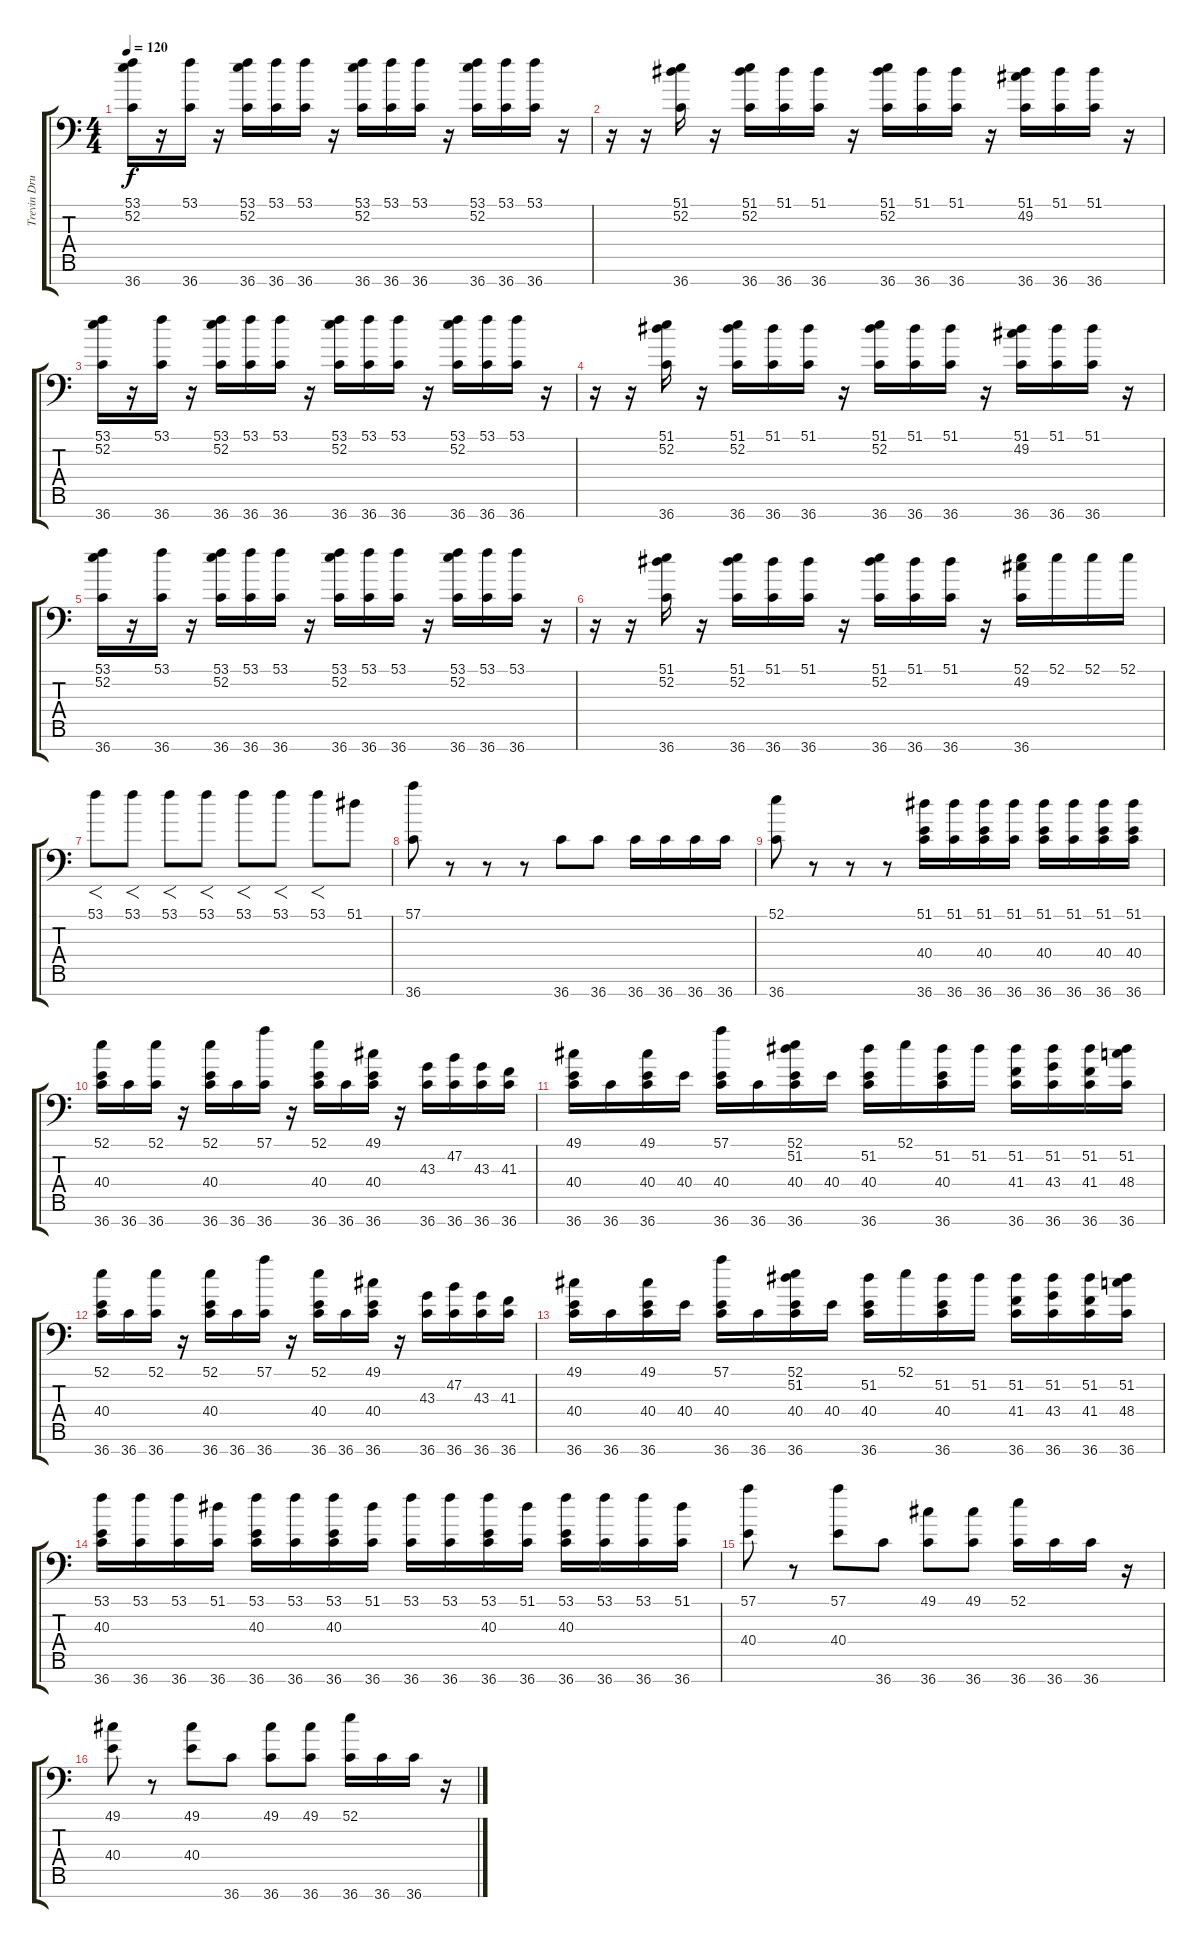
\track ("Trevin Drums" "Trevin Dru") {instrument acousticgrandpiano}
\staff {score tabs}
\tuning (C-1 C-1 C-1 C-1 C-1 C-1 C-1) {hide}
\ts (4 4)
\tempo 120
\clef f4
\ks c
(53.1 52.2 36.7).16{dy f} r.16 (53.1 36.7).16 r.16 (53.1 52.2 36.7).16 (53.1 36.7).16 (53.1 36.7).16 r.16 (53.1 52.2 36.7).16 (53.1 36.7).16 (53.1 36.7).16 r.16 (53.1 52.2 36.7).16 (53.1 36.7).16 (53.1 36.7).16 r.16 |
r.16 r.16 (51.1 52.2 36.7).16 r.16 (51.1 52.2 36.7).16 (51.1 36.7).16 (51.1 36.7).16 r.16 (51.1 52.2 36.7).16 (51.1 36.7).16 (51.1 36.7).16 r.16 (51.1 49.2 36.7).16 (51.1 36.7).16 (51.1 36.7).16 r.16 |
(53.1 52.2 36.7).16 r.16 (53.1 36.7).16 r.16 (53.1 52.2 36.7).16 (53.1 36.7).16 (53.1 36.7).16 r.16 (53.1 52.2 36.7).16 (53.1 36.7).16 (53.1 36.7).16 r.16 (53.1 52.2 36.7).16 (53.1 36.7).16 (53.1 36.7).16 r.16 |
r.16 r.16 (51.1 52.2 36.7).16 r.16 (51.1 52.2 36.7).16 (51.1 36.7).16 (51.1 36.7).16 r.16 (51.1 52.2 36.7).16 (51.1 36.7).16 (51.1 36.7).16 r.16 (51.1 49.2 36.7).16 (51.1 36.7).16 (51.1 36.7).16 r.16 |
(53.1 52.2 36.7).16 r.16 (53.1 36.7).16 r.16 (53.1 52.2 36.7).16 (53.1 36.7).16 (53.1 36.7).16 r.16 (53.1 52.2 36.7).16 (53.1 36.7).16 (53.1 36.7).16 r.16 (53.1 52.2 36.7).16 (53.1 36.7).16 (53.1 36.7).16 r.16 |
r.16 r.16 (51.1 52.2 36.7).16 r.16 (51.1 52.2 36.7).16 (51.1 36.7).16 (51.1 36.7).16 r.16 (51.1 52.2 36.7).16 (51.1 36.7).16 (51.1 36.7).16 r.16 (52.1 49.2 36.7).16 52.1.16 52.1.16 52.1.16 |
53.1.8{f} 53.1.8{f} 53.1.8{f} 53.1.8{f} 53.1.8{f} 53.1.8{f} 53.1.8{f} 51.1.8 |
(57.1 36.7).8 r.8 r.8 r.8 36.7.8 36.7.8 36.7.16 36.7.16 36.7.16 36.7.16 |
(52.1 36.7).8 r.8 r.8 r.8 (51.1 40.4 36.7).16 (51.1 36.7).16 (51.1 40.4 36.7).16 (51.1 36.7).16 (51.1 40.4 36.7).16 (51.1 36.7).16 (51.1 40.4 36.7).16 (51.1 40.4 36.7).16 |
(52.1 40.4 36.7).16 36.7.16 (52.1 36.7).16 r.16 (52.1 40.4 36.7).16 36.7.16 (57.1 36.7).16 r.16 (52.1 40.4 36.7).16 36.7.16 (49.1 40.4 36.7).16 r.16 (43.3 36.7).16 (47.2 36.7).16 (43.3 36.7).16 (41.3 36.7).16 |
(49.1 40.4 36.7).16 36.7.16 (49.1 40.4 36.7).16 40.4.16 (57.1 40.4 36.7).16 36.7.16 (52.1 51.2 40.4 36.7).16 40.4.16 (51.2 40.4 36.7).16 52.1.16 (51.2 40.4 36.7).16 51.2.16 (51.2 41.4 36.7).16 (51.2 43.4 36.7).16 (51.2 41.4 36.7).16 (51.2 48.4 36.7).16 |
(52.1 40.4 36.7).16 36.7.16 (52.1 36.7).16 r.16 (52.1 40.4 36.7).16 36.7.16 (57.1 36.7).16 r.16 (52.1 40.4 36.7).16 36.7.16 (49.1 40.4 36.7).16 r.16 (43.3 36.7).16 (47.2 36.7).16 (43.3 36.7).16 (41.3 36.7).16 |
(49.1 40.4 36.7).16 36.7.16 (49.1 40.4 36.7).16 40.4.16 (57.1 40.4 36.7).16 36.7.16 (52.1 51.2 40.4 36.7).16 40.4.16 (51.2 40.4 36.7).16 52.1.16 (51.2 40.4 36.7).16 51.2.16 (51.2 41.4 36.7).16 (51.2 43.4 36.7).16 (51.2 41.4 36.7).16 (51.2 48.4 36.7).16 |
(53.1 40.3 36.7).16 (53.1 36.7).16 (53.1 36.7).16 (51.1 36.7).16 (53.1 40.3 36.7).16 (53.1 36.7).16 (53.1 40.3 36.7).16 (51.1 36.7).16 (53.1 36.7).16 (53.1 36.7).16 (53.1 40.3 36.7).16 (51.1 36.7).16 (53.1 40.3 36.7).16 (53.1 36.7).16 (53.1 36.7).16 (51.1 36.7).16 |
(57.1 40.4).8 r.8 (57.1 40.4).8 36.7.8 (49.1 36.7).8 (49.1 36.7).8 (52.1 36.7).16 36.7.16 36.7.16 r.16 |
(49.1 40.4).8 r.8 (49.1 40.4).8 36.7.8 (49.1 36.7).8 (49.1 36.7).8 (52.1 36.7).16 36.7.16 36.7.16 r.16
